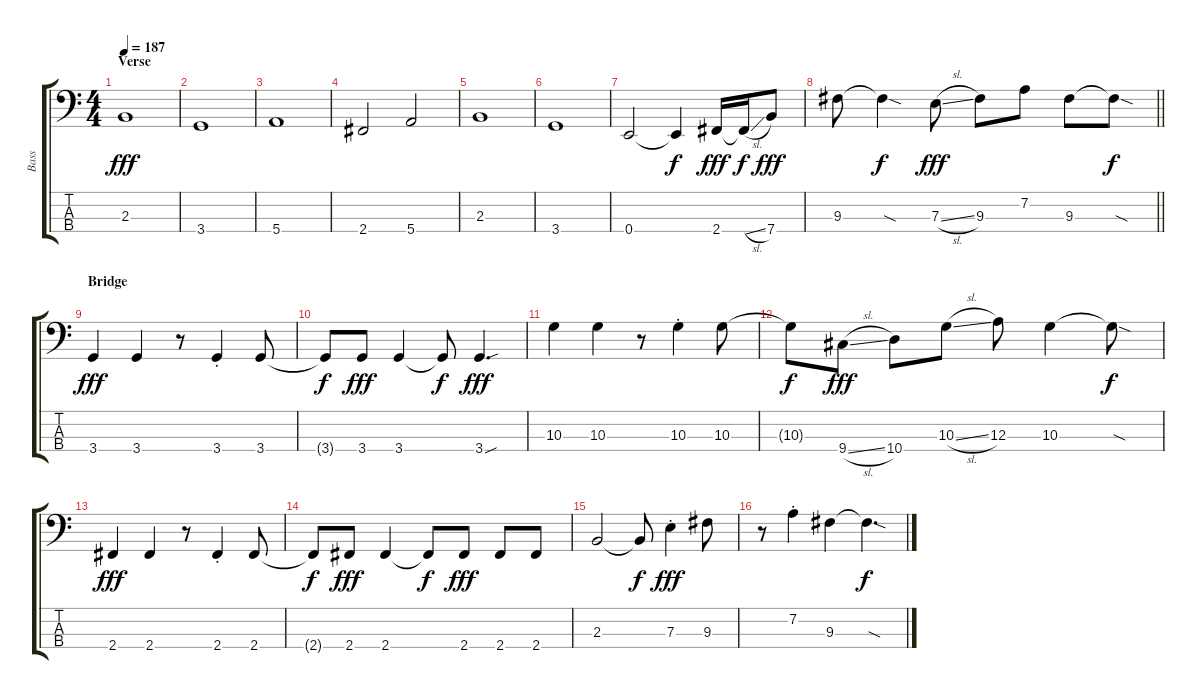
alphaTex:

\track ("Bass" "Bass") {instrument electricbassfinger}
\staff {score tabs}
\tuning (G2 D2 A1 E1) {hide}
\ts (4 4)
\section ("" "Verse")
\tempo 187
\clef f4
\ks c
2.3.1{dy fff} |
3.4.1 |
5.4.1 |
2.4.2 5.4.2 |
2.3.1 |
3.4.1 |
0.4.2 0.4{t}.4{dy f} 2.4.16{dy fff} 2.4{sl t}.16{dy f} 7.4.8{dy fff} |
\barLineRight lightlight
9.3.8 9.3{sod t}.4{dy f} 7.3{sl}.8{dy fff} 9.3.8 7.2.8 9.3.8 9.3{sod t}.8{dy f} |
\section ("" "Bridge")
3.4.4{dy fff} 3.4.4 r.8 3.4{st}.4 3.4.8 |
3.4{t}.8{dy f} 3.4.8{dy fff} 3.4.4 3.4{t}.8{dy f} 3.4{sou}.4{d dy fff} |
10.3.4 10.3.4 r.8 10.3{st}.4 10.3.8 |
10.3{t}.8{dy f} 9.4{sl}.8{dy fff} 10.4.8 10.3{sl}.8 12.3.8 10.3.4 10.3{sod t}.8{dy f} |
2.4.4{dy fff} 2.4.4 r.8 2.4{st}.4 2.4.8 |
2.4{t}.8{dy f} 2.4.8{dy fff} 2.4.4 2.4{t}.8{dy f} 2.4.8{dy fff} 2.4.8 2.4.8 |
2.3.2 2.3{t}.8{dy f} 7.3{st}.4{dy fff} 9.3.8 |
r.8 7.2{st}.4 9.3.4 9.3{sod t}.4{d dy f}
